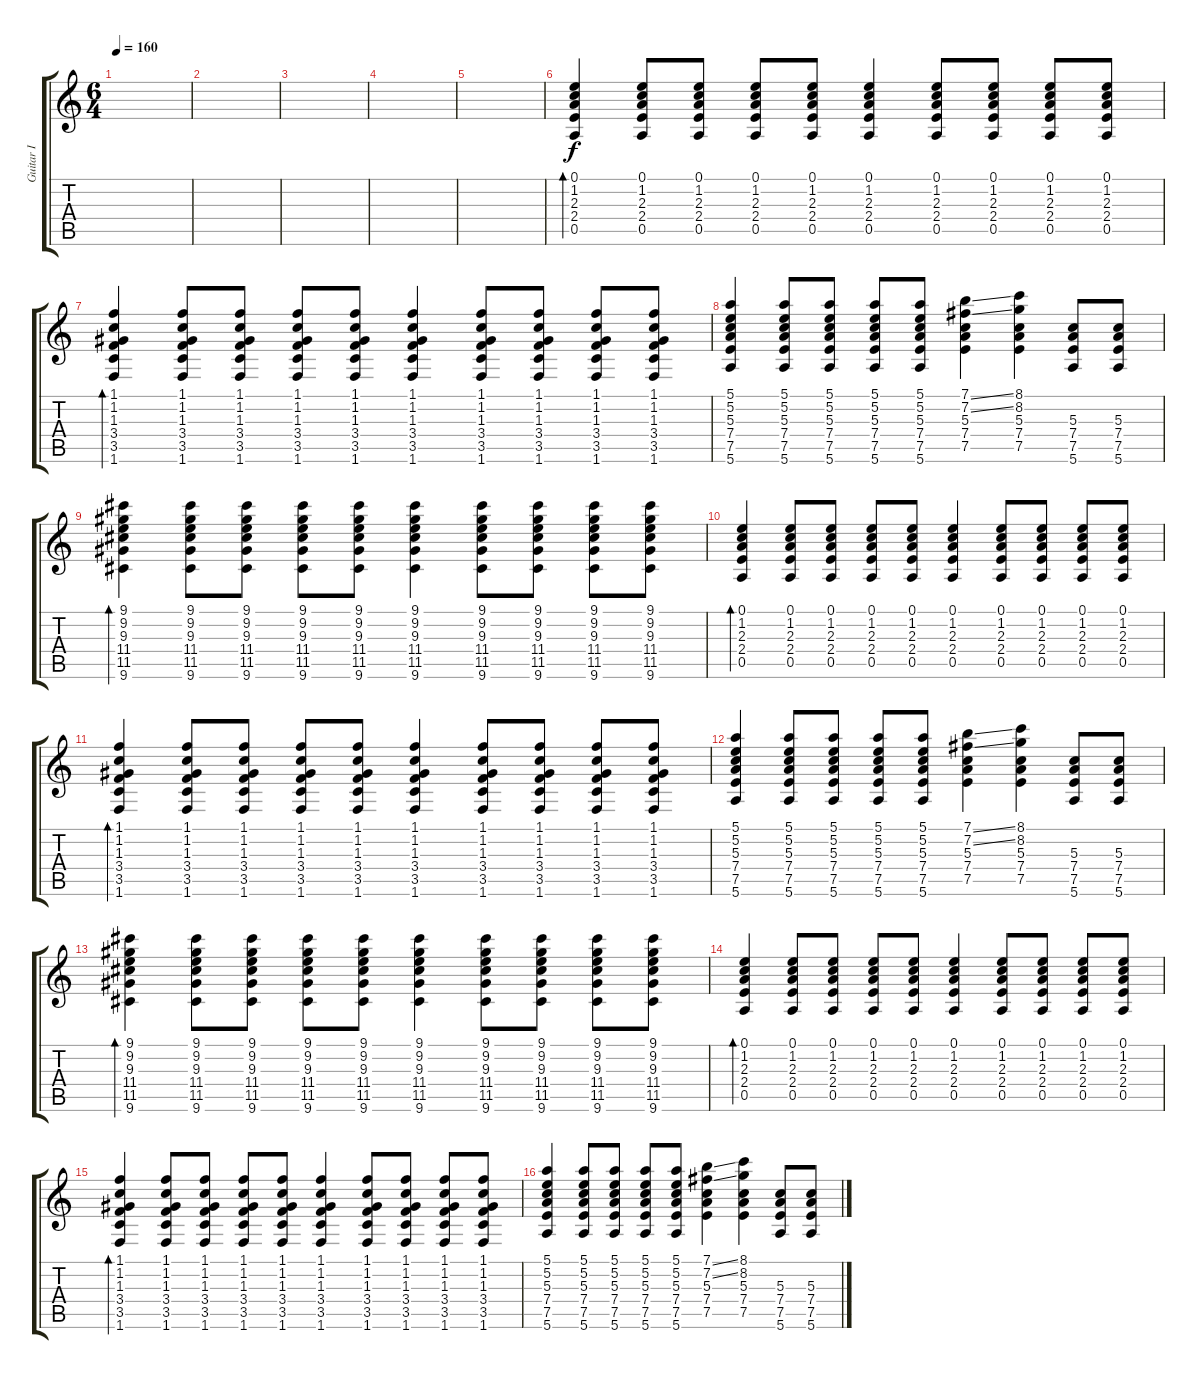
\track ("Guitar I" "Guitar I") {instrument distortionguitar}
\staff {score tabs}
\tuning (E4 B3 G3 D3 A2 E2) {hide}
\ts (6 4)
\tempo 160
\clef g2
\ks c
|
|
|
|
|
(0.1 1.2 2.3 2.4 0.5).4{bd 60} (0.1 1.2 2.3 2.4 0.5).8 (0.1 1.2 2.3 2.4 0.5).8 (0.1 1.2 2.3 2.4 0.5).8 (0.1 1.2 2.3 2.4 0.5).8 (0.1 1.2 2.3 2.4 0.5).4 (0.1 1.2 2.3 2.4 0.5).8 (0.1 1.2 2.3 2.4 0.5).8 (0.1 1.2 2.3 2.4 0.5).8 (0.1 1.2 2.3 2.4 0.5).8 |
(1.1 1.2 1.3 3.4 3.5 1.6).4{bd 60} (1.1 1.2 1.3 3.4 3.5 1.6).8 (1.1 1.2 1.3 3.4 3.5 1.6).8 (1.1 1.2 1.3 3.4 3.5 1.6).8 (1.1 1.2 1.3 3.4 3.5 1.6).8 (1.1 1.2 1.3 3.4 3.5 1.6).4 (1.1 1.2 1.3 3.4 3.5 1.6).8 (1.1 1.2 1.3 3.4 3.5 1.6).8 (1.1 1.2 1.3 3.4 3.5 1.6).8 (1.1 1.2 1.3 3.4 3.5 1.6).8 |
(5.1 5.2 5.3 7.4 7.5 5.6).4 (5.1 5.2 5.3 7.4 7.5 5.6).8 (5.1 5.2 5.3 7.4 7.5 5.6).8 (5.1 5.2 5.3 7.4 7.5 5.6).8 (5.1 5.2 5.3 7.4 7.5 5.6).8 (7.1{ss} 7.2{ss} 5.3 7.4 7.5).4 (8.1 8.2 5.3 7.4 7.5).4 (5.3 7.4 7.5 5.6).8 (5.3 7.4 7.5 5.6).8 |
(9.1 9.2 9.3 11.4 11.5 9.6).4{bd 60} (9.1 9.2 9.3 11.4 11.5 9.6).8 (9.1 9.2 9.3 11.4 11.5 9.6).8 (9.1 9.2 9.3 11.4 11.5 9.6).8 (9.1 9.2 9.3 11.4 11.5 9.6).8 (9.1 9.2 9.3 11.4 11.5 9.6).4 (9.1 9.2 9.3 11.4 11.5 9.6).8 (9.1 9.2 9.3 11.4 11.5 9.6).8 (9.1 9.2 9.3 11.4 11.5 9.6).8 (9.1 9.2 9.3 11.4 11.5 9.6).8 |
(0.1 1.2 2.3 2.4 0.5).4{bd 60} (0.1 1.2 2.3 2.4 0.5).8 (0.1 1.2 2.3 2.4 0.5).8 (0.1 1.2 2.3 2.4 0.5).8 (0.1 1.2 2.3 2.4 0.5).8 (0.1 1.2 2.3 2.4 0.5).4 (0.1 1.2 2.3 2.4 0.5).8 (0.1 1.2 2.3 2.4 0.5).8 (0.1 1.2 2.3 2.4 0.5).8 (0.1 1.2 2.3 2.4 0.5).8 |
(1.1 1.2 1.3 3.4 3.5 1.6).4{bd 60} (1.1 1.2 1.3 3.4 3.5 1.6).8 (1.1 1.2 1.3 3.4 3.5 1.6).8 (1.1 1.2 1.3 3.4 3.5 1.6).8 (1.1 1.2 1.3 3.4 3.5 1.6).8 (1.1 1.2 1.3 3.4 3.5 1.6).4 (1.1 1.2 1.3 3.4 3.5 1.6).8 (1.1 1.2 1.3 3.4 3.5 1.6).8 (1.1 1.2 1.3 3.4 3.5 1.6).8 (1.1 1.2 1.3 3.4 3.5 1.6).8 |
(5.1 5.2 5.3 7.4 7.5 5.6).4 (5.1 5.2 5.3 7.4 7.5 5.6).8 (5.1 5.2 5.3 7.4 7.5 5.6).8 (5.1 5.2 5.3 7.4 7.5 5.6).8 (5.1 5.2 5.3 7.4 7.5 5.6).8 (7.1{ss} 7.2{ss} 5.3 7.4 7.5).4 (8.1 8.2 5.3 7.4 7.5).4 (5.3 7.4 7.5 5.6).8 (5.3 7.4 7.5 5.6).8 |
(9.1 9.2 9.3 11.4 11.5 9.6).4{bd 60} (9.1 9.2 9.3 11.4 11.5 9.6).8 (9.1 9.2 9.3 11.4 11.5 9.6).8 (9.1 9.2 9.3 11.4 11.5 9.6).8 (9.1 9.2 9.3 11.4 11.5 9.6).8 (9.1 9.2 9.3 11.4 11.5 9.6).4 (9.1 9.2 9.3 11.4 11.5 9.6).8 (9.1 9.2 9.3 11.4 11.5 9.6).8 (9.1 9.2 9.3 11.4 11.5 9.6).8 (9.1 9.2 9.3 11.4 11.5 9.6).8 |
(0.1 1.2 2.3 2.4 0.5).4{bd 60} (0.1 1.2 2.3 2.4 0.5).8 (0.1 1.2 2.3 2.4 0.5).8 (0.1 1.2 2.3 2.4 0.5).8 (0.1 1.2 2.3 2.4 0.5).8 (0.1 1.2 2.3 2.4 0.5).4 (0.1 1.2 2.3 2.4 0.5).8 (0.1 1.2 2.3 2.4 0.5).8 (0.1 1.2 2.3 2.4 0.5).8 (0.1 1.2 2.3 2.4 0.5).8 |
(1.1 1.2 1.3 3.4 3.5 1.6).4{bd 60} (1.1 1.2 1.3 3.4 3.5 1.6).8 (1.1 1.2 1.3 3.4 3.5 1.6).8 (1.1 1.2 1.3 3.4 3.5 1.6).8 (1.1 1.2 1.3 3.4 3.5 1.6).8 (1.1 1.2 1.3 3.4 3.5 1.6).4 (1.1 1.2 1.3 3.4 3.5 1.6).8 (1.1 1.2 1.3 3.4 3.5 1.6).8 (1.1 1.2 1.3 3.4 3.5 1.6).8 (1.1 1.2 1.3 3.4 3.5 1.6).8 |
(5.1 5.2 5.3 7.4 7.5 5.6).4 (5.1 5.2 5.3 7.4 7.5 5.6).8 (5.1 5.2 5.3 7.4 7.5 5.6).8 (5.1 5.2 5.3 7.4 7.5 5.6).8 (5.1 5.2 5.3 7.4 7.5 5.6).8 (7.1{ss} 7.2{ss} 5.3 7.4 7.5).4 (8.1 8.2 5.3 7.4 7.5).4 (5.3 7.4 7.5 5.6).8 (5.3 7.4 7.5 5.6).8
